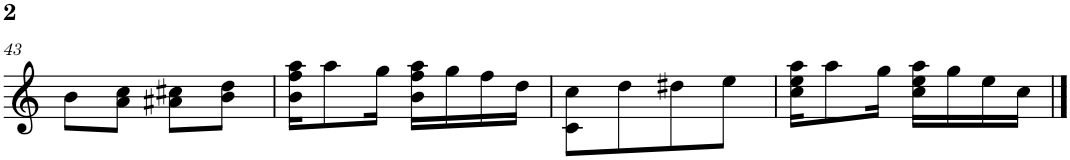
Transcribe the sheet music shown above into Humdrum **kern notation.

**kern
*part1
*staff1
*I"Piano
*I'Pno.
!!LO:PB:g=z
*clefG2
*k[]
*M2/4
=43
8b\L
8a\ 8cc\J
8a#X\ 8cc#X\L
8b\ 8dd\J
=44
16b\ 16ff\ 16aa\KL
8aa\
16gg\Jk
16b\ 16ff\ 16aa\LL
16gg\
16ff\
16dd\JJ
=45
8c\ 8cc\L
8dd\
8dd#X\
8ee\J
=46
16cc\ 16ee\ 16aa\KL
8aa\
16gg\Jk
16cc\ 16ee\ 16aa\LL
16gg\
16ee\
16cc\JJ
==
*-
